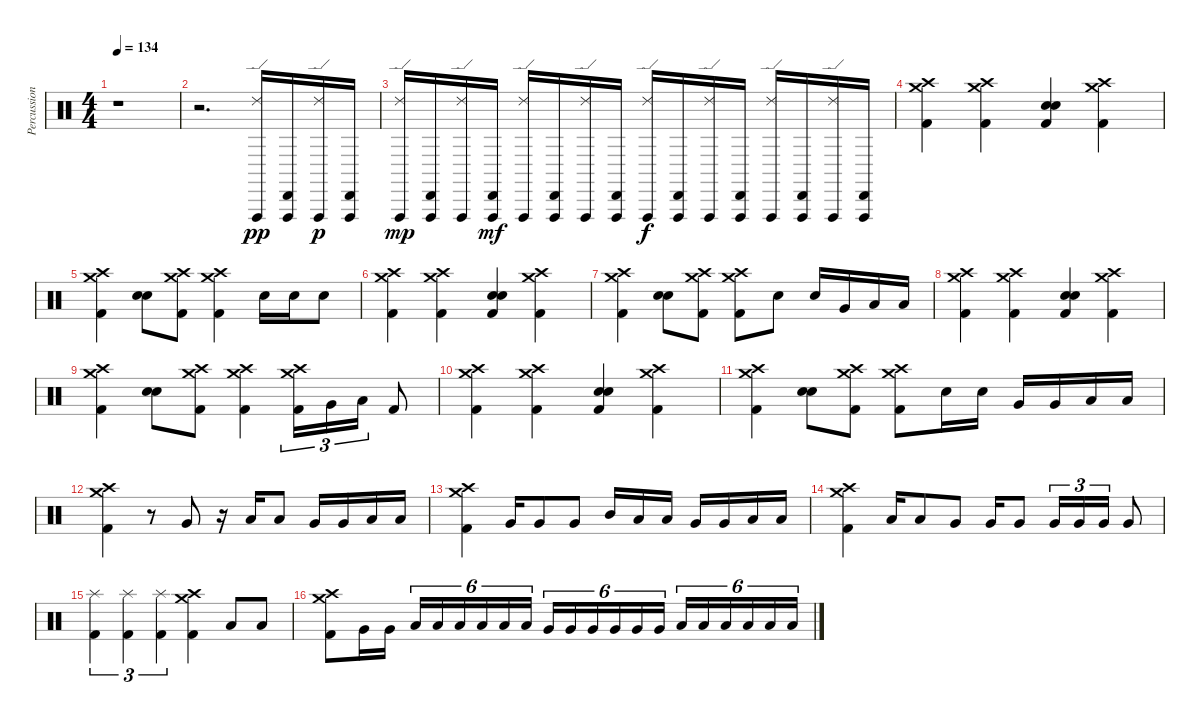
\track ("Percussion" "Percussion") {instrument percussion}
\staff {score}
\articulation defaults
\ts (4 4)
\tempo 134
\clef neutral
\ks c
r.1{dy pp} |
r.2{d} ("Vibraslap (hit)" "Ride (edge) 2").16 ("Vibraslap (hit)" "Cabasa (hit)").16 ("Vibraslap (hit)" "Ride (edge) 2").16{dy p} ("Vibraslap (hit)" "Cabasa (hit)").16 |
("Vibraslap (hit)" "Ride (edge) 2").16{dy mp} ("Vibraslap (hit)" "Cabasa (hit)").16 ("Vibraslap (hit)" "Ride (edge) 2").16 ("Vibraslap (hit)" "Cabasa (hit)").16{dy mf} ("Vibraslap (hit)" "Ride (edge) 2").16 ("Vibraslap (hit)" "Cabasa (hit)").16 ("Vibraslap (hit)" "Ride (edge) 2").16 ("Vibraslap (hit)" "Cabasa (hit)").16 ("Vibraslap (hit)" "Ride (edge) 2").16{dy f} ("Vibraslap (hit)" "Cabasa (hit)").16 ("Vibraslap (hit)" "Ride (edge) 2").16 ("Vibraslap (hit)" "Cabasa (hit)").16 ("Vibraslap (hit)" "Ride (edge) 2").16 ("Vibraslap (hit)" "Cabasa (hit)").16 ("Vibraslap (hit)" "Ride (edge) 2").16 ("Vibraslap (hit)" "Cabasa (hit)").16 |
("Crash high (hit)" "Crash medium (hit)" "Kick (hit) 2").4 ("Crash high (hit)" "Crash medium (hit)" "Kick (hit) 2").4 ("Snare (hit) 2" "Electric Snare (hit)" "Kick (hit) 2").4 ("Crash high (hit)" "Crash medium (hit)" "Kick (hit) 2").4 |
("Crash high (hit)" "Crash medium (hit)" "Kick (hit) 2").4 ("Snare (hit) 2" "Electric Snare (hit)").8 ("Crash high (hit)" "Crash medium (hit)" "Kick (hit) 2").8 ("Crash high (hit)" "Crash medium (hit)" "Kick (hit) 2").4 "Snare (hit) 2".16 "Snare (hit) 2".16 "Snare (hit) 2".8 |
("Crash high (hit)" "Crash medium (hit)" "Kick (hit) 2").4 ("Crash high (hit)" "Crash medium (hit)" "Kick (hit) 2").4 ("Snare (hit) 2" "Electric Snare (hit)" "Kick (hit) 2").4 ("Crash high (hit)" "Crash medium (hit)" "Kick (hit) 2").4 |
("Crash high (hit)" "Crash medium (hit)" "Kick (hit) 2").4 ("Snare (hit) 2" "Electric Snare (hit)").8 ("Crash high (hit)" "Crash medium (hit)" "Kick (hit) 2").8 ("Crash high (hit)" "Crash medium (hit)" "Kick (hit) 2").8 "Snare (hit) 2".8 "Snare (hit) 2".16 "Very Low Tom (hit)".16 "Low Floor Tom (hit)".16 "Low Floor Tom (hit)".16 |
("Crash high (hit)" "Crash medium (hit)" "Kick (hit) 2").4 ("Crash high (hit)" "Crash medium (hit)" "Kick (hit) 2").4 ("Snare (hit) 2" "Electric Snare (hit)" "Kick (hit) 2").4 ("Crash high (hit)" "Crash medium (hit)" "Kick (hit) 2").4 |
("Crash high (hit)" "Crash medium (hit)" "Kick (hit) 2").4 ("Snare (hit) 2" "Electric Snare (hit)").8 ("Crash high (hit)" "Crash medium (hit)" "Kick (hit) 2").8 ("Crash high (hit)" "Crash medium (hit)" "Kick (hit) 2").4 ("Crash high (hit)" "Crash medium (hit)" "Kick (hit) 2").16{tu (3 2)} "Very Low Tom (hit)".16{tu (3 2)} "Low Floor Tom (hit)".16{tu (3 2)} "Kick (hit) 2".8 |
("Crash high (hit)" "Crash medium (hit)" "Kick (hit) 2").4 ("Crash high (hit)" "Crash medium (hit)" "Kick (hit) 2").4 ("Snare (hit) 2" "Electric Snare (hit)" "Kick (hit) 2").4 ("Crash high (hit)" "Crash medium (hit)" "Kick (hit) 2").4 |
("Crash high (hit)" "Crash medium (hit)" "Kick (hit) 2").4 ("Electric Snare (hit)" "Snare (hit) 2").8 ("Crash high (hit)" "Crash medium (hit)" "Kick (hit) 2").8 ("Crash high (hit)" "Crash medium (hit)" "Kick (hit) 2").8 "Snare (hit) 2".16 "Snare (hit) 2".16 "Very Low Tom (hit)".16 "Very Low Tom (hit)".16 "Low Floor Tom (hit)".16 "Low Floor Tom (hit)".16 |
("Crash high (hit)" "Crash medium (hit)" "Kick (hit) 2").4 r.8 "Very Low Tom (hit)".8 r.16 "Low Tom (hit)".16 "Low Tom (hit)".8 "Very Low Tom (hit)".16 "Very Low Tom (hit)".16 "Low Floor Tom (hit)".16 "Low Floor Tom (hit)".16 |
("Crash high (hit)" "Crash medium (hit)" "Kick (hit) 2").4 "Very Low Tom (hit)".16 "Very Low Tom (hit)".8 "Very Low Tom (hit)".8 "Mid Tom (hit)".16 "Low Tom (hit)".16 "Low Tom (hit)".16 "Very Low Tom (hit)".16 "Very Low Tom (hit)".16 "Low Floor Tom (hit)".16 "Low Floor Tom (hit)".16 |
("Crash high (hit)" "Crash medium (hit)" "Kick (hit) 2").4 "Low Floor Tom (hit)".16 "Low Floor Tom (hit)".8 "Very Low Tom (hit)".8 "Very Low Tom (hit)".16 "Very Low Tom (hit)".8 "Very Low Tom (hit)".16{tu (3 2)} "Very Low Tom (hit)".16{tu (3 2)} "Very Low Tom (hit)".16{tu (3 2)} "Very Low Tom (hit)".8 |
("Splash (hit)" "Kick (hit) 2").4{tu (3 2)} ("Splash (hit)" "Kick (hit) 2").4{tu (3 2)} ("Splash (hit)" "Kick (hit) 2").4{tu (3 2)} ("Crash high (hit)" "Crash medium (hit)" "Kick (hit) 2").4 "Low Floor Tom (hit)".8 "Low Floor Tom (hit)".8 |
("Crash high (hit)" "Crash medium (hit)" "Kick (hit) 2").8 "Very Low Tom (hit)".16 "Very Low Tom (hit)".16 "Low Tom (hit)".16{tu (6 4)} "Low Tom (hit)".16{tu (6 4)} "Low Tom (hit)".16{tu (6 4)} "Low Tom (hit)".16{tu (6 4)} "Low Tom (hit)".16{tu (6 4)} "Low Tom (hit)".16{tu (6 4)} "Very Low Tom (hit)".16{tu (6 4)} "Very Low Tom (hit)".16{tu (6 4)} "Very Low Tom (hit)".16{tu (6 4)} "Very Low Tom (hit)".16{tu (6 4)} "Very Low Tom (hit)".16{tu (6 4)} "Very Low Tom (hit)".16{tu (6 4)} "Low Floor Tom (hit)".16{tu (6 4)} "Low Floor Tom (hit)".16{tu (6 4)} "Low Floor Tom (hit)".16{tu (6 4)} "Low Floor Tom (hit)".16{tu (6 4)} "Low Floor Tom (hit)".16{tu (6 4)} "Low Floor Tom (hit)".16{tu (6 4)}
